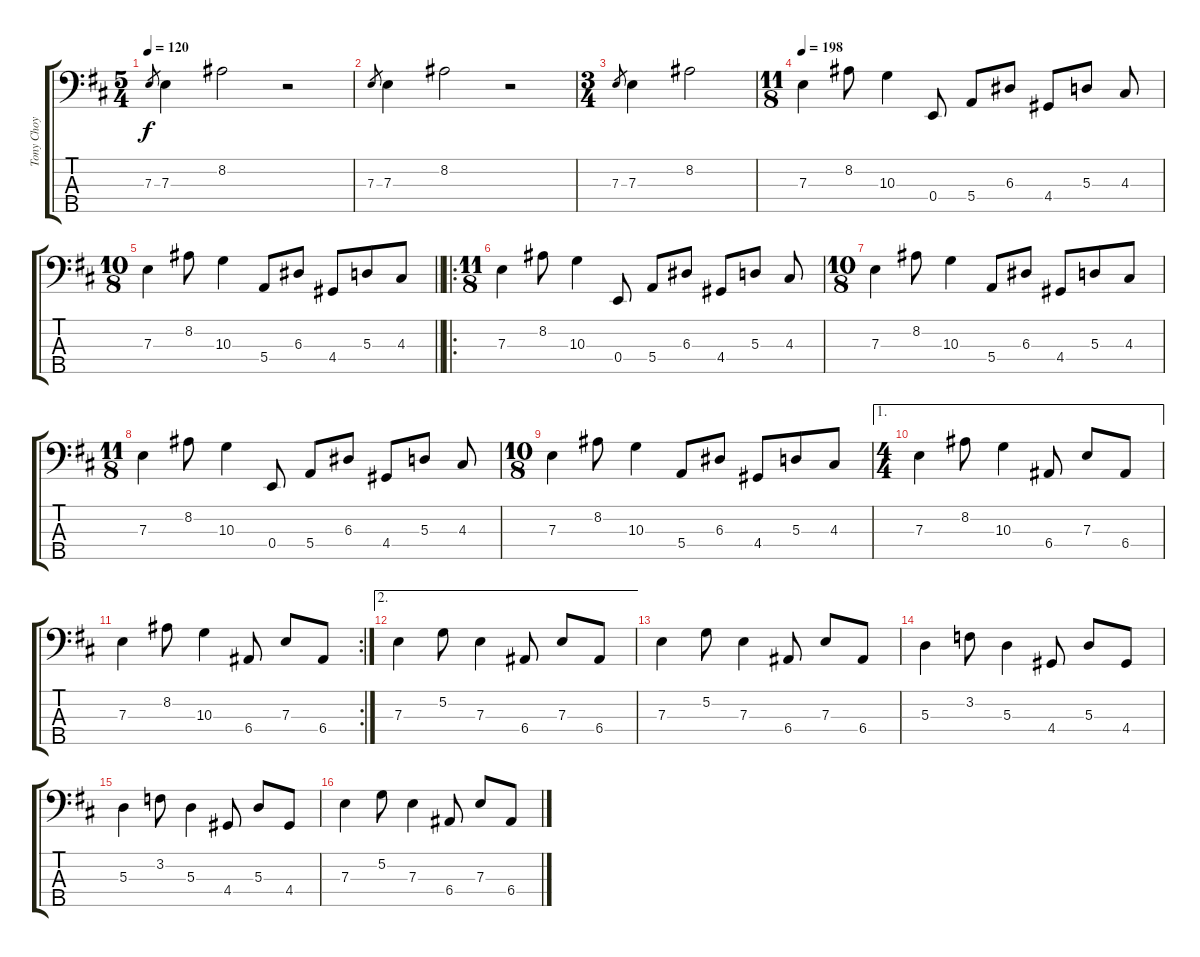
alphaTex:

\track ("Tony Choy" "Tony Choy") {instrument electricbassfinger}
\staff {score tabs}
\tuning (G2 D2 A1 E1 B0) {hide}
\ts (5 4)
\tempo 120
\clef f4
\ks d
7.3.8{gr dy f instrument electricbassfinger} 7.3.4 8.2.2 r.2 |
7.3.8{gr} 7.3.4 8.2.2 r.2 |
\ts (3 4)
7.3.8{gr} 7.3.4 8.2.2 |
\ts (11 8)
\tempo 198
7.3.4 8.2.8 10.3.4 0.4.8 5.4.8 6.3.8 4.4.8 5.3.8 4.3.8 |
\ts (10 8)
\barLineRight lightlight
7.3.4 8.2.8 10.3.4 5.4.8 6.3.8 4.4.8 5.3.8 4.3.8 |
\ro
\ts (11 8)
7.3.4 8.2.8 10.3.4 0.4.8 5.4.8 6.3.8 4.4.8 5.3.8 4.3.8 |
\ts (10 8)
7.3.4 8.2.8 10.3.4 5.4.8 6.3.8 4.4.8 5.3.8 4.3.8 |
\ts (11 8)
7.3.4 8.2.8 10.3.4 0.4.8 5.4.8 6.3.8 4.4.8 5.3.8 4.3.8 |
\ts (10 8)
7.3.4 8.2.8 10.3.4 5.4.8 6.3.8 4.4.8 5.3.8 4.3.8 |
\ae 1
\ts (4 4)
7.3.4 8.2.8 10.3.4 6.4.8 7.3.8 6.4.8 |
\rc 2
7.3.4 8.2.8 10.3.4 6.4.8 7.3.8 6.4.8 |
\ae 2
7.3.4 5.2.8 7.3.4 6.4.8 7.3.8 6.4.8 |
7.3.4 5.2.8 7.3.4 6.4.8 7.3.8 6.4.8 |
5.3.4 3.2.8 5.3.4 4.4.8 5.3.8 4.4.8 |
5.3.4 3.2.8 5.3.4 4.4.8 5.3.8 4.4.8 |
7.3.4 5.2.8 7.3.4 6.4.8 7.3.8 6.4.8
